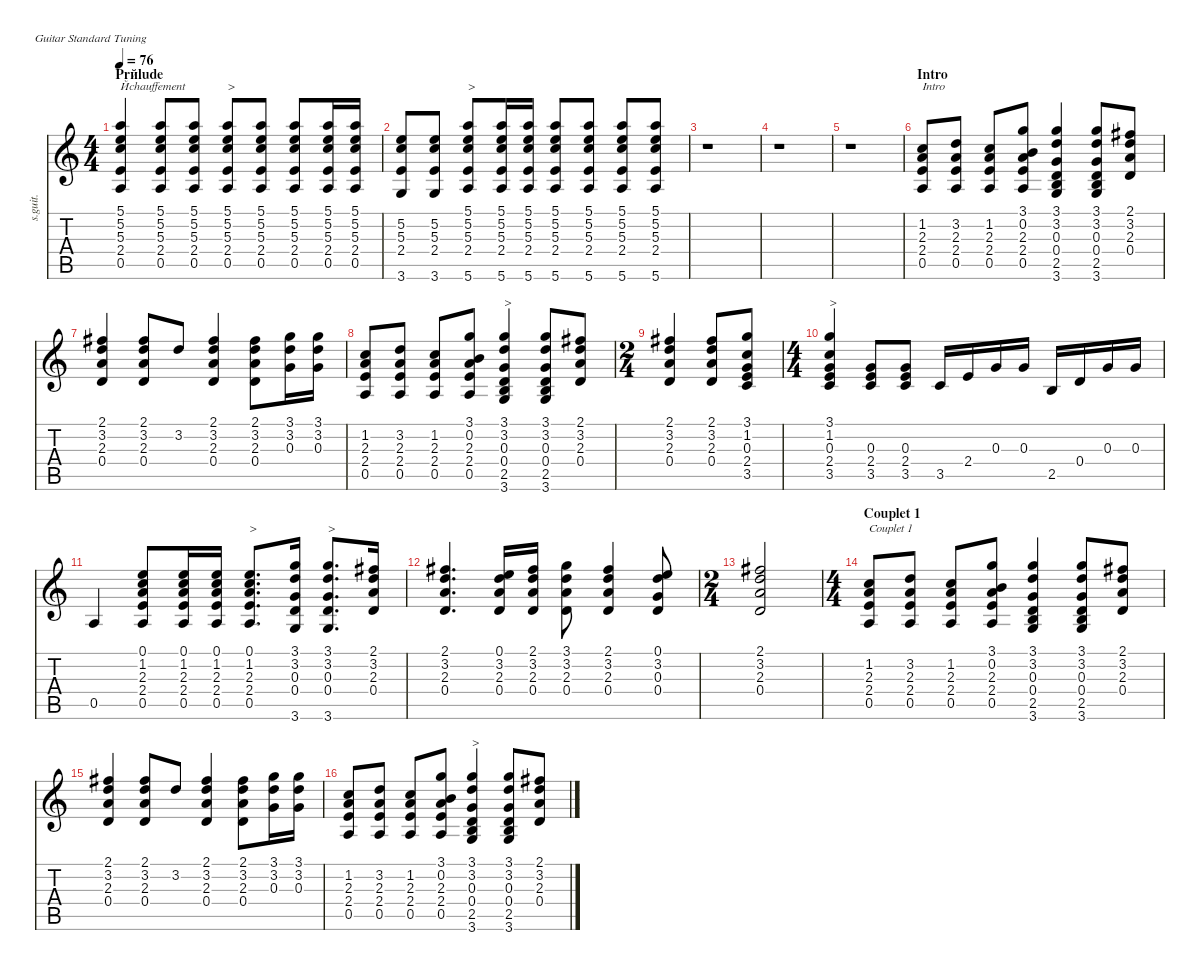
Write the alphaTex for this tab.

\defaultSystemsLayout 4
\hideDynamics
\bracketExtendMode nobrackets
\track ("guitare acoustique (12 cordes)" "s.guit.") {instrument acousticguitarsteel}
\staff {score tabs}
\tuning (E4 B3 G3 D3 A2 E2)
\ts (4 4)
\section ("" "Prйlude")
\tempo 76
\clef g2
\ks c
(5.1 5.2 5.3 2.4 0.5).4{txt "Йchauffement" dy mp instrument acousticguitarsteel beam Up} (5.1 5.2 5.3 2.4 0.5).8{dy f beam Up} (5.1 5.2 5.3 2.4 0.5).8{beam Up} (5.1 5.2 5.3 2.4 0.5).8{txt ">" beam Up} (5.1 5.2 5.3 2.4 0.5).8{beam Up} (5.1 5.2 5.3 2.4 0.5).8{beam Up} (5.1 5.2 5.3 2.4 0.5).16{beam Up} (5.1 5.2 5.3 2.4 0.5).16{beam Up} |
(5.2 5.3 2.4 3.6).8{beam Up} (5.2 5.3 2.4 3.6).8{beam Up} (5.1 5.2 5.3 2.4 5.6).8{txt ">" beam Up} (5.1 5.2 5.3 2.4 5.6).16{beam Up} (5.1 5.2 5.3 2.4 5.6).16{beam Up} (5.1 5.2 5.3 2.4 5.6).8{beam Up} (5.1 5.2 5.3 2.4 5.6).8{beam Up} (5.1 5.2 5.3 2.4 5.6).8{beam Up} (5.1 5.2 5.3 2.4 5.6).8{beam Up} |
r.1{beam Down} |
r.1{beam Down} |
r.1{beam Down} |
\section ("" "Intro")
(1.2 2.3 2.4 0.5).8{txt "Intro" beam Up} (3.2 2.3 2.4 0.5).8{beam Up} (1.2 2.3 2.4 0.5).8{beam Up} (3.1 0.2 2.3 2.4 0.5).8{beam Up} (3.1 3.2 0.3 0.4 2.5 3.6).4{beam Up} (3.1 3.2 0.3 0.4 2.5 3.6).8{beam Up} (2.1{acc #} 3.2 2.3 0.4).8{beam Up} |
(2.1{acc #} 3.2 2.3 0.4).4{beam Up} (2.1{acc #} 3.2 2.3 0.4).8{beam Up} 3.2.8{beam Up} (2.1{acc #} 3.2 2.3 0.4).4{beam Up} (2.1{acc #} 3.2 2.3 0.4).8{beam Down} (3.1 3.2 0.3).16{beam Down} (3.1 3.2 0.3).16{beam Down} |
(1.2 2.3 2.4 0.5).8{beam Up} (3.2 2.3 2.4 0.5).8{beam Up} (1.2 2.3 2.4 0.5).8{beam Up} (3.1 0.2 2.3 2.4 0.5).8{beam Up} (3.1 3.2 0.3 0.4 2.5 3.6).4{txt ">" beam Up} (3.1 3.2 0.3 0.4 2.5 3.6).8{beam Up} (2.1{acc #} 3.2 2.3 0.4).8{beam Up} |
\ts (2 4)
(2.1{acc #} 3.2 2.3 0.4).4{beam Up} (2.1{acc #} 3.2 2.3 0.4).8{beam Up} (3.1 1.2 0.3 2.4 3.5).8{beam Up} |
\ts (4 4)
(3.1 1.2 0.3 2.4 3.5).4{txt ">" beam Up} (0.3 2.4 3.5).8{beam Up} (0.3 2.4 3.5).8{beam Up} 3.5.16{beam Up} 2.4.16{beam Up} 0.3.16{beam Up} 0.3.16{beam Up} 2.5.16{beam Up} 0.4.16{beam Up} 0.3.16{beam Up} 0.3.16{beam Up} |
0.5.4{beam Up} (0.1 1.2 2.3 2.4 0.5).8{beam Up} (0.1 1.2 2.3 2.4 0.5).16{beam Up} (0.1 1.2 2.3 2.4 0.5).16{beam Up} (0.1 1.2 2.3 2.4 0.5).8{d txt ">" beam Up} (3.1 3.2 0.3 0.4 3.6).16{beam Up} (3.1 3.2 0.3 0.4 3.6).8{d txt ">" beam Up} (2.1{acc #} 3.2 2.3 0.4).16{beam Up} |
(2.1{acc #} 3.2 2.3 0.4).4{d beam Up} (0.1 3.2 2.3 0.4).16{beam Up} (2.1{acc #} 3.2 2.3 0.4).16{beam Up} (3.1 3.2 2.3 0.4).8{beam Down} (2.1{acc #} 3.2 2.3 0.4).4{beam Up} (0.1 3.2 0.3 0.4).8{beam Up} |
\ts (2 4)
(2.1{acc #} 3.2 2.3 0.4).2{beam Up} |
\ts (4 4)
\section ("" "Couplet 1")
(1.2 2.3 2.4 0.5).8{txt "Couplet 1" beam Up} (3.2 2.3 2.4 0.5).8{beam Up} (1.2 2.3 2.4 0.5).8{beam Up} (3.1 0.2 2.3 2.4 0.5).8{beam Up} (3.1 3.2 0.3 0.4 2.5 3.6).4{beam Up} (3.1 3.2 0.3 0.4 2.5 3.6).8{beam Up} (2.1{acc #} 3.2 2.3 0.4).8{beam Up} |
(2.1{acc #} 3.2 2.3 0.4).4{beam Up} (2.1{acc #} 3.2 2.3 0.4).8{beam Up} 3.2.8{beam Up} (2.1{acc #} 3.2 2.3 0.4).4{beam Up} (2.1{acc #} 3.2 2.3 0.4).8{beam Down} (3.1 3.2 0.3).16{beam Down} (3.1 3.2 0.3).16{beam Down} |
(1.2 2.3 2.4 0.5).8{beam Up} (3.2 2.3 2.4 0.5).8{beam Up} (1.2 2.3 2.4 0.5).8{beam Up} (3.1 0.2 2.3 2.4 0.5).8{beam Up} (3.1 3.2 0.3 0.4 2.5 3.6).4{txt ">" beam Up} (3.1 3.2 0.3 0.4 2.5 3.6).8{beam Up} (2.1{acc #} 3.2 2.3 0.4).8{beam Up}
